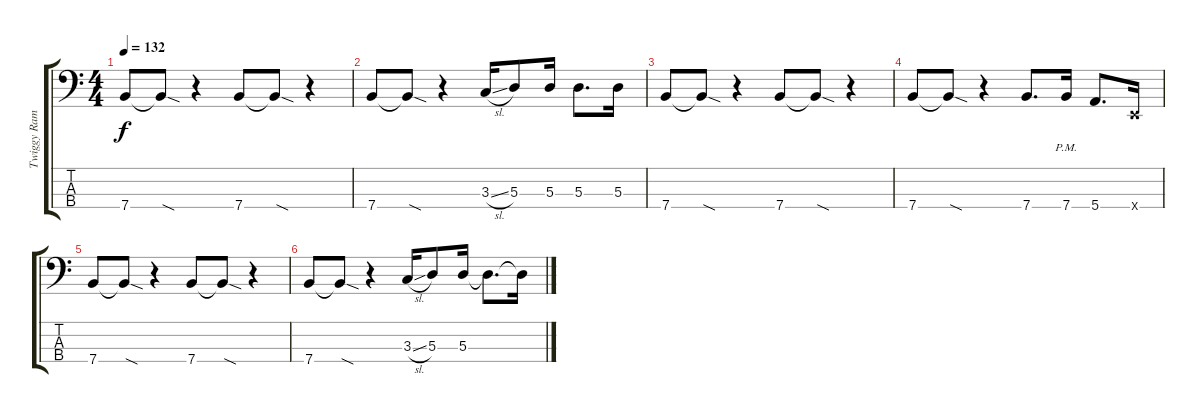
\track ("Twiggy Ramirez" "Twiggy Ram") {instrument distortionguitar}
\staff {score tabs}
\tuning (G2 D2 A1 E1) {hide}
\ts (4 4)
\tempo 132
\clef f4
\ks c
7.4.8{dy f} 7.4{sod t}.8 r.4 7.4.8 7.4{sod t}.8 r.4 |
7.4.8 7.4{sod t}.8 r.4 3.3{sl}.16 5.3.8 5.3.16 5.3.8{d} 5.3.16 |
7.4.8 7.4{sod t}.8 r.4 7.4.8 7.4{sod t}.8 r.4 |
7.4.8 7.4{sod t}.8 r.4 7.4.8{d} 7.4{pm}.16 5.4.8{d} 0.4{x}.16 |
7.4.8 7.4{sod t}.8 r.4 7.4.8 7.4{sod t}.8 r.4 |
7.4.8 7.4{sod t}.8 r.4 3.3{sl}.16 5.3.8 5.3.16 5.3{t}.8{d} 5.3{t}.16
